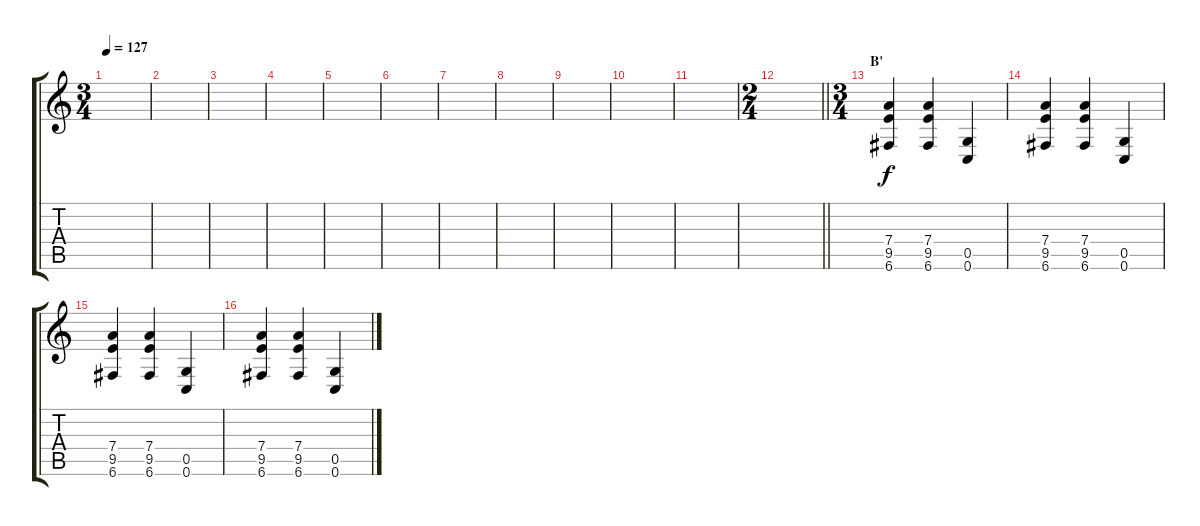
\track "" {solo instrument distortionguitar}
\staff {score tabs}
\tuning (G4 E4 A3 D3 G2 C2) {hide}
\ts (3 4)
\tempo 127
\clef g2
\ks c
|
|
|
|
|
|
|
|
|
|
|
\ts (2 4)
\barLineRight lightlight
|
\ts (3 4)
\section ("" "B'")
(7.4 9.5 6.6).4{instrument distortionguitar} (7.4 9.5 6.6).4 (0.5 0.6).4 |
(7.4 9.5 6.6).4 (7.4 9.5 6.6).4 (0.5 0.6).4 |
(7.4 9.5 6.6).4 (7.4 9.5 6.6).4 (0.5 0.6).4 |
(7.4 9.5 6.6).4 (7.4 9.5 6.6).4 (0.5 0.6).4
